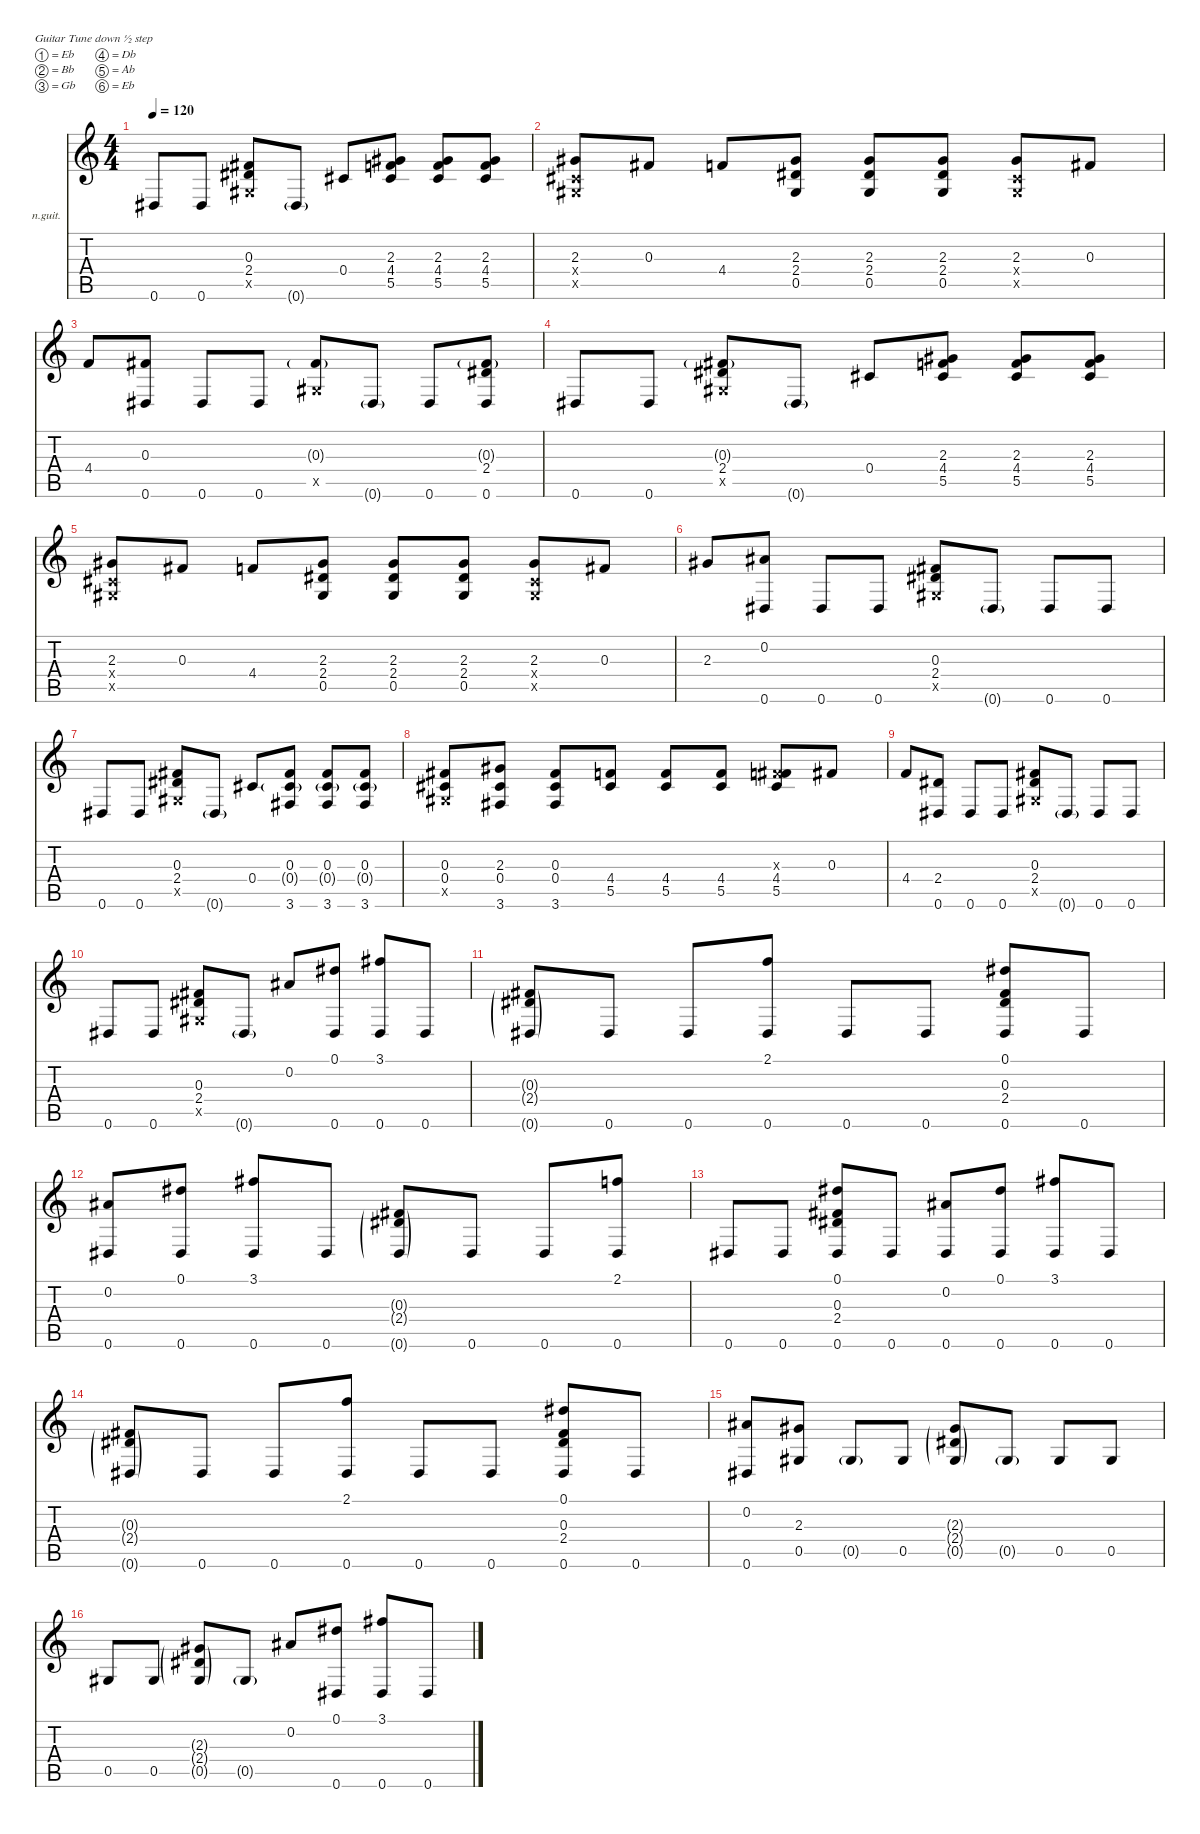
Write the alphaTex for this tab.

\defaultSystemsLayout 4
\hideDynamics
\bracketExtendMode nobrackets
\firstSystemTrackNameOrientation horizontal
\otherSystemsTrackNameOrientation horizontal
\track ("Гитара" "n.guit.") {instrument acousticguitarnylon}
\staff {score tabs}
\tuning (Eb4 Bb3 Gb3 Db3 Ab2 Eb2)
\ts (4 4)
\tempo 120
\clef g2
\ks c
0.6{acc #}.8{dy mf beam Up} 0.6{acc #}.8{beam Up} (0.3{acc #} 2.4{acc #} 0.5{x acc #}).8{beam Up} 0.6{g acc #}.8{dy f beam Up} 0.4{acc #}.8{dy mf beam Up} (2.3{acc #} 4.4 5.5{acc #}).8{beam Up} (2.3{acc #} 4.4 5.5{acc #}).8{beam Up} (2.3{acc #} 4.4 5.5{acc #}).8{beam Up} |
(2.3{acc #} 0.4{x acc #} 0.5{x acc #}).8{beam Up} 0.3{acc #}.8{beam Up} 4.4.8{beam Up} (2.3{acc #} 2.4{acc #} 0.5{acc #}).8{beam Up} (2.3{acc #} 2.4{acc #} 0.5{acc #}).8{beam Up} (2.3{acc #} 2.4{acc #} 0.5{acc #}).8{beam Up} (2.3{acc #} 0.4{x acc #} 0.5{x acc #}).8{beam Up} 0.3{acc #}.8{beam Up} |
4.4.8{beam Up} (0.3{acc #} 0.6{acc #}).8{beam Up} 0.6{acc #}.8{beam Up} 0.6{acc #}.8{beam Up} (0.3{g acc #} 0.5{x acc #}).8{beam Up} 0.6{g acc #}.8{dy f beam Up} 0.6{acc #}.8{dy mf beam Up} (0.3{g acc #} 2.4{acc #} 0.6{acc #}).8{beam Up} |
0.6{acc #}.8{beam Up} 0.6{acc #}.8{beam Up} (0.3{g acc #} 2.4{acc #} 0.5{x acc #}).8{beam Up} 0.6{g acc #}.8{dy f beam Up} 0.4{acc #}.8{dy mf beam Up} (2.3{acc #} 4.4 5.5{acc #}).8{beam Up} (2.3{acc #} 4.4 5.5{acc #}).8{beam Up} (2.3{acc #} 4.4 5.5{acc #}).8{beam Up} |
(2.3{acc #} 0.4{x acc #} 0.5{x acc #}).8{beam Up} 0.3{acc #}.8{beam Up} 4.4.8{beam Up} (2.3{acc #} 2.4{acc #} 0.5{acc #}).8{beam Up} (2.3{acc #} 2.4{acc #} 0.5{acc #}).8{beam Up} (2.3{acc #} 2.4{acc #} 0.5{acc #}).8{beam Up} (2.3{acc #} 0.4{x acc #} 0.5{x acc #}).8{beam Up} 0.3{acc #}.8{beam Up} |
2.3{acc #}.8{beam Up} (0.2{acc #} 0.6{acc #}).8{beam Up} 0.6{acc #}.8{beam Up} 0.6{acc #}.8{beam Up} (0.3{acc #} 2.4{acc #} 0.5{x acc #}).8{beam Up} 0.6{g acc #}.8{dy f beam Up} 0.6{acc #}.8{dy mf beam Up} 0.6{acc #}.8{beam Up} |
0.6{acc #}.8{beam Up} 0.6{acc #}.8{beam Up} (0.3{acc #} 2.4{acc #} 0.5{x acc #}).8{beam Up} 0.6{g acc #}.8{dy f beam Up} 0.4{acc #}.8{dy mf beam Up} (0.3{acc #} 0.4{g acc #} 3.6{acc #}).8{beam Up} (0.3{acc #} 0.4{g acc #} 3.6{acc #}).8{beam Up} (0.3{acc #} 0.4{g acc #} 3.6{acc #}).8{beam Up} |
(0.3{acc #} 0.4{acc #} 0.5{x acc #}).8{beam Up} (2.3{acc #} 0.4{acc #} 3.6{acc #}).8{beam Up} (0.3{acc #} 0.4{acc #} 3.6{acc #}).8{beam Up} (4.4 5.5{acc #}).8{beam Up} (4.4 5.5{acc #}).8{beam Up} (4.4 5.5{acc #}).8{beam Up} (0.3{x acc #} 4.4 5.5{acc #}).8{beam Up} 0.3{acc #}.8{beam Up} |
4.4.8{beam Up} (2.4{acc #} 0.6{acc #}).8{beam Up} 0.6{acc #}.8{beam Up} 0.6{acc #}.8{beam Up} (0.3{acc #} 2.4{acc #} 0.5{x acc #}).8{beam Up} 0.6{g acc #}.8{dy f beam Up} 0.6{acc #}.8{dy mf beam Up} 0.6{acc #}.8{beam Up} |
0.6{acc #}.8{beam Up} 0.6{acc #}.8{beam Up} (0.3{acc #} 2.4{acc #} 0.5{x acc #}).8{beam Up} 0.6{g acc #}.8{dy f beam Up} 0.2{acc #}.8{dy mf beam Up} (0.1{acc #} 0.6{acc #}).8{beam Up} (3.1{acc #} 0.6{acc #}).8{beam Up} 0.6{acc #}.8{beam Up} |
(0.3{g acc #} 2.4{g acc #} 0.6{g acc #}).8{dy f beam Up} 0.6{acc #}.8{dy mf beam Up} 0.6{acc #}.8{beam Up} (2.1 0.6{acc #}).8{beam Up} 0.6{acc #}.8{beam Up} 0.6{acc #}.8{beam Up} (0.1{acc #} 0.3{acc #} 2.4{acc #} 0.6{acc #}).8{beam Up} 0.6{acc #}.8{beam Up} |
(0.2{acc #} 0.6{acc #}).8{beam Up} (0.1{acc #} 0.6{acc #}).8{beam Up} (3.1{acc #} 0.6{acc #}).8{beam Up} 0.6{acc #}.8{beam Up} (0.3{g acc #} 2.4{g acc #} 0.6{g acc #}).8{dy f beam Up} 0.6{acc #}.8{dy mf beam Up} 0.6{acc #}.8{beam Up} (2.1 0.6{acc #}).8{beam Up} |
0.6{acc #}.8{beam Up} 0.6{acc #}.8{beam Up} (0.1{acc #} 0.3{acc #} 2.4{acc #} 0.6{acc #}).8{beam Up} 0.6{acc #}.8{beam Up} (0.2{acc #} 0.6{acc #}).8{beam Up} (0.1{acc #} 0.6{acc #}).8{beam Up} (3.1{acc #} 0.6{acc #}).8{beam Up} 0.6{acc #}.8{beam Up} |
(0.3{g acc #} 2.4{g acc #} 0.6{g acc #}).8{dy f beam Up} 0.6{acc #}.8{dy mf beam Up} 0.6{acc #}.8{beam Up} (2.1 0.6{acc #}).8{beam Up} 0.6{acc #}.8{beam Up} 0.6{acc #}.8{beam Up} (0.1{acc #} 0.3{acc #} 2.4{acc #} 0.6{acc #}).8{beam Up} 0.6{acc #}.8{beam Up} |
(0.2{acc #} 0.6{acc #}).8{beam Up} (2.3{acc #} 0.5{acc #}).8{beam Up} 0.5{g acc #}.8{dy f beam Up} 0.5{acc #}.8{dy mf beam Up} (2.3{g acc #} 2.4{g acc #} 0.5{g acc #}).8{dy f beam Up} 0.5{g acc #}.8{beam Up} 0.5{acc #}.8{dy mf beam Up} 0.5{acc #}.8{beam Up} |
0.5{acc #}.8{beam Up} 0.5{acc #}.8{beam Up} (2.3{g acc #} 2.4{g acc #} 0.5{g acc #}).8{dy f beam Up} 0.5{g acc #}.8{beam Up} 0.2{acc #}.8{dy mf beam Up} (0.1{acc #} 0.6{acc #}).8{beam Up} (3.1{acc #} 0.6{acc #}).8{beam Up} 0.6{acc #}.8{beam Up}
